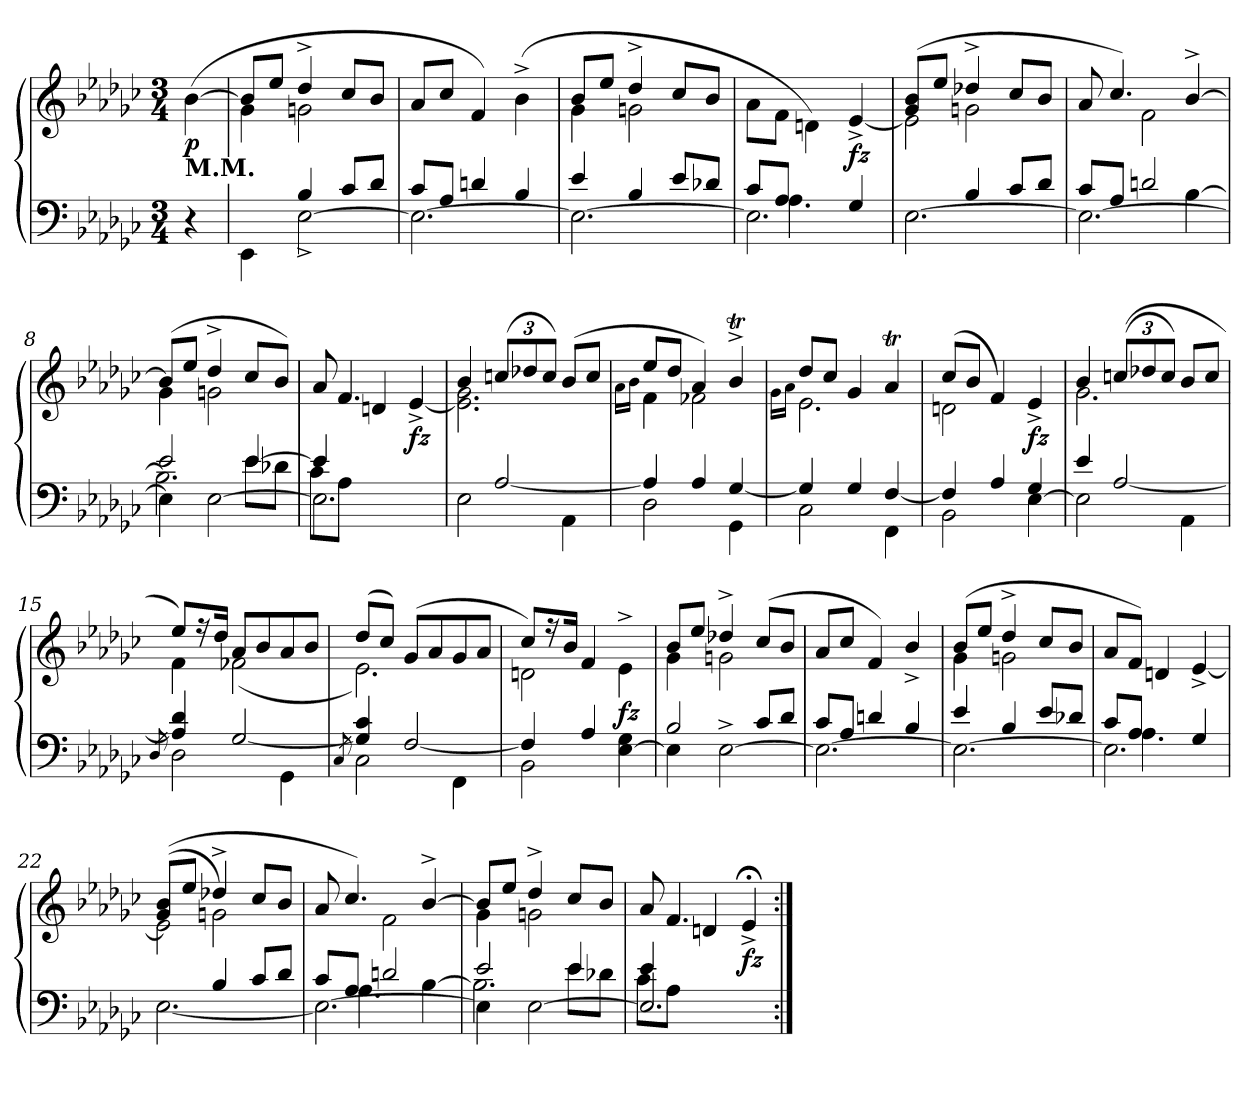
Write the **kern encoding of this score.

**kern	**kern	**dynam
*part1	*part1	*part1
*staff2	*staff1	*staff1/2
*clefF4	*clefG2	*
*k[b-e-a-d-g-c-]	*k[b-e-a-d-g-c-]	*
*e-:	*e-:	*
*M3/4	*M3/4	*
*MM228	*MM228	*
=1	=1	=1
*^	*	*
!	!	!LO:TX:b:B:t=M.M.	!
!	!	!	!LO:DY:b
4ryy	4r	(>[4b-\	p
=2	=2	=2	=2
*	*^	*^	*
2.ryy	4ryy	4EE-\	8b-/L]	4g-\	.
.	.	.	8ee-/J	.	.
.	4B-^/	[2E-\	4dd-^/	2gn\	.
.	8c-/L	.	8cc-/L	.	.
.	8d-/J	.	8b-/J	.	.
*	*	*	*v	*v	*
=3	=3	=3	=3	=3
2.ryy	8c-/L	2.E-\_	8a-/L	.
.	8A-/J	.	8cc-/J	.
.	4dn/	.	4f/)	.
.	4B-/	.	(>4b-^\	.
=4	=4	=4	=4	=4
*	*	*	*^	*
2.ryy	4e-/	2.E-\_	8b-/L	4g-\	.
.	.	.	8ee-/J	.	.
.	4B-/	.	4dd-^/	2gn\	.
.	8e-/L	.	8cc-/L	.	.
.	8d-X/J	.	8b-/J	.	.
*	*	*	*v	*v	*
=5	=5	=5	=5	=5
2.E-\]	8c-/L	8ryy	8a-\L	.
.	8A-/J	4.A-\	8f\J	.
.	4ryy	.	4dn\)	.
!	!	!	!	!LO:DY:b
.	4G-/	4ryy	[4e-^/	fz
=6	=6	=6	=6	=6
*	*	*	*^	*
*	*	*	*	*^	*
2ryy	4ryy	[2.E-\	4ryy	(>8g-/ 8b-/L	2e-\]	.
.	.	.	.	8ee-/J	.	.
.	4B-/	.	4dd-X^/	2gn\	.	.
4ryy	8c-/L	.	8cc-/L	.	4ryy	.
.	8d-/J	.	8b-/J	.	.	.
*	*	*	*	*v	*v	*
=7	=7	=7	=7	=7	=7
2.E-\_	8c-/L	2ryy	8a-/	4ryy	.
.	8A-/J	.	4.cc-/)	.	.
.	2dn/	.	.	2f\	.
.	.	[4B-\	[4b-^/	.	.
!!LO:LB:g=z	!!
=8	=8	=8	=8	=8	=8
*	*	*^	*	*	*
4E-\]	2ryy	2e-/	2.B-\]	(>8b-/L]	4g-\	.
.	.	.	.	8ee-/J	.	.
[2E-\	.	.	.	4dd-^/	2gn\	.
.	8e-\L	[4e-/	.	8cc-/L	.	.
.	8d-X\J	.	.	8b-/J)	.	.
*	*	*v	*v	*	*	*
=9	=9	=9	=9	=9	=9
2.E-\]	4e-/]	8c-\L	8a-/	4ryy	.
.	.	8A-\J	4.f/	.	.
.	2ryy	2ryy	.	4dn/	.
!	!	!	!	!	!LO:DY:b
.	.	.	[4e-^/	4ryy	fz
=10	=10	=10	=10	=10	=10
2.ryy	4ryy	2E-\	4b-/	2.e-\] 2.g-\	.
*	*	*	*Xbrackettup	*	*
.	[2A-/	.	(>12ccn/L	.	.
.	.	.	12dd-X/	.	.
.	.	.	12cc/J)	.	.
.	.	4AA-\	(>8b-/L	.	.
.	.	.	8cc/J	.	.
=11	=11	=11	=11	=11	=11
.	.	.	.	16qa-\LL	.
.	.	.	.	16qb-\JJ	.
2.ryy	4A-/]	2D-\	8ee-/L	4f\	.
.	.	.	8dd-/J	.	.
.	4A-/	.	4a-/)	2f-X\	.
.	[4G-/	4GG-\	4b-t^/	.	.
=12	=12	=12	=12	=12	=12
.	.	.	.	16qg-\LL	.
.	.	.	.	16qa-\JJ	.
2.ryy	4G-/]	2C-\	8dd-/L	2.e-\	.
.	.	.	8cc-/J	.	.
.	4G-/	.	4g-/	.	.
.	[4F/	4FF\	4a-T/	.	.
=13	=13	=13	=13	=13	=13
2.ryy	4F/]	2BB-\	(<8cc-/L	2dn\	.
.	.	.	8b-/J	.	.
.	4A-/	.	4f/)	.	.
!	!	!	!	!	!LO:DY:b
.	4G-/	[4E-\	4e-^/	4ryy	fz
!!LO:LB:g=z	!!
=14	=14	=14	=14	=14	=14
2.ryy	4e-/	2E-\]	4b-/	2.g-\	.
.	[2A-/	.	(>(>12ccn/L	.	.
.	.	.	12dd-X/	.	.
.	.	.	12cc/J)	.	.
.	.	4AA-\	8b-/L	.	.
.	.	.	8cc/J	.	.
=15	=15	=15	=15	=15	=15
.	8qD-/	.	.	.	.
2.ryy	4A-/] 4d-/	2D-\	8ee-/L)	4f\	.
.	.	.	16r	.	.
.	.	.	16dd-/Jk	.	.
.	[2G-/	.	8a-/L	(<2f-X\	.
.	.	.	8b-/	.	.
.	.	4GG-\	8a-/	.	.
.	.	.	8b-/J	.	.
=16	=16	=16	=16	=16	=16
.	8qC-/	.	.	.	.
2.ryy	4G-/] 4c-/	2C-\	(<8dd-/L	2.e-\)	.
.	.	.	8cc-/J)	.	.
.	[2F/	.	(<8g-/L	.	.
.	.	.	8a-/	.	.
.	.	4FF\	8g-/	.	.
.	.	.	8a-/J	.	.
=17	=17	=17	=17	=17	=17
2.ryy	4F/]	2BB-\	8cc-/L)	2dn\	.
.	.	.	16r	.	.
.	.	.	16b-/Jk	.	.
.	4A-/	.	4f/	.	.
!	!	!	!	!	!LO:DY:b
.	4ryy	[4E-\ 4G-\	4e-^\	4ryy	fz
=18	=18	=18	=18	=18	=18
2.ryy	2B-/	4E-\]	8b-/L	4g-\	.
.	.	.	8ee-/J	.	.
.	.	[2E-^\	4dd-X^/	2gn\	.
.	8c-/L	.	(>8cc-/L	.	.
.	8d-/J	.	8b-/J	.	.
*	*	*	*v	*v	*
=19	=19	=19	=19	=19
2.ryy	8c-/L	2.E-\_	8a-/L	.
.	8A-/J	.	8cc-/J	.
.	4dn/	.	4f/)	.
.	4B-/	.	4b-^/	.
!!LO:LB:g=z
=20	=20	=20	=20	=20
*	*	*	*^	*
2.ryy	4e-/	2.E-\_	(>8b-/L	4g-\	.
.	.	.	8ee-/J	.	.
.	4B-/	.	4dd-^/	2gn\	.
.	8e-/L	.	8cc-/L	.	.
.	8d-X/J	.	8b-/J	.	.
*	*	*	*v	*v	*
=21	=21	=21	=21	=21
2.E-\]	8c-/L	8ryy	8a-/L	.
.	8A-/J	4.A-\	8f/J)	.
.	2ryy	.	4dn/	.
.	.	4G-/	[4e-^/	.
*	*v	*v	*	*
=22	=22	=22	=22
*	*	*^	*
*	*	*	*^	*
4ryy	[2.E-\	4ryy	(<(>8g-/ 8b-/L	2e-\]	.
.	.	.	8ee-/J	.	.
4B-/	.	4dd-X^/	2gn\)	.	.
8c-/L	.	4ryy	.	8cc-/L	.
8d-/J	.	.	.	8b-/J	.
*	*	*	*v	*v	*
=23	=23	=23	=23	=23
*	*^	*	*	*
2.E-\_	8c-/L	8ryy	8a-/	4ryy	.
.	8A-/J	4.A-\	4.cc-/)	.	.
.	2dn/	.	.	2f\	.
.	.	[4B-\	[4b-^/	.	.
=24	=24	=24	=24	=24	=24
*	*	*^	*	*	*
4E-\]	2ryy	2e-/	2.B-\]	8b-/L]	4g-\	.
.	.	.	.	8ee-/J	.	.
[2E-\	.	.	.	4dd-^/	2gn\	.
.	8e-\L	4e-/	.	8cc-/L	.	.
.	8d-X\J	.	.	8b-/J	.	.
*	*	*v	*v	*	*	*
=25	=25	=25	=25	=25	=25
2.E-/]	8c-\L	4e-/	8a-/	4ryy	.
.	8A-\J	.	4.f/	.	.
.	2ryy	2ryy	.	4dn/	.
!	!	!	!	!	!LO:DY:b
.	.	.	4e-;^/	4ryy	fz
*v	*v	*v	*	*	*
*	*v	*v	*
=:|!	=:|!	=:|!
*-	*-	*-
